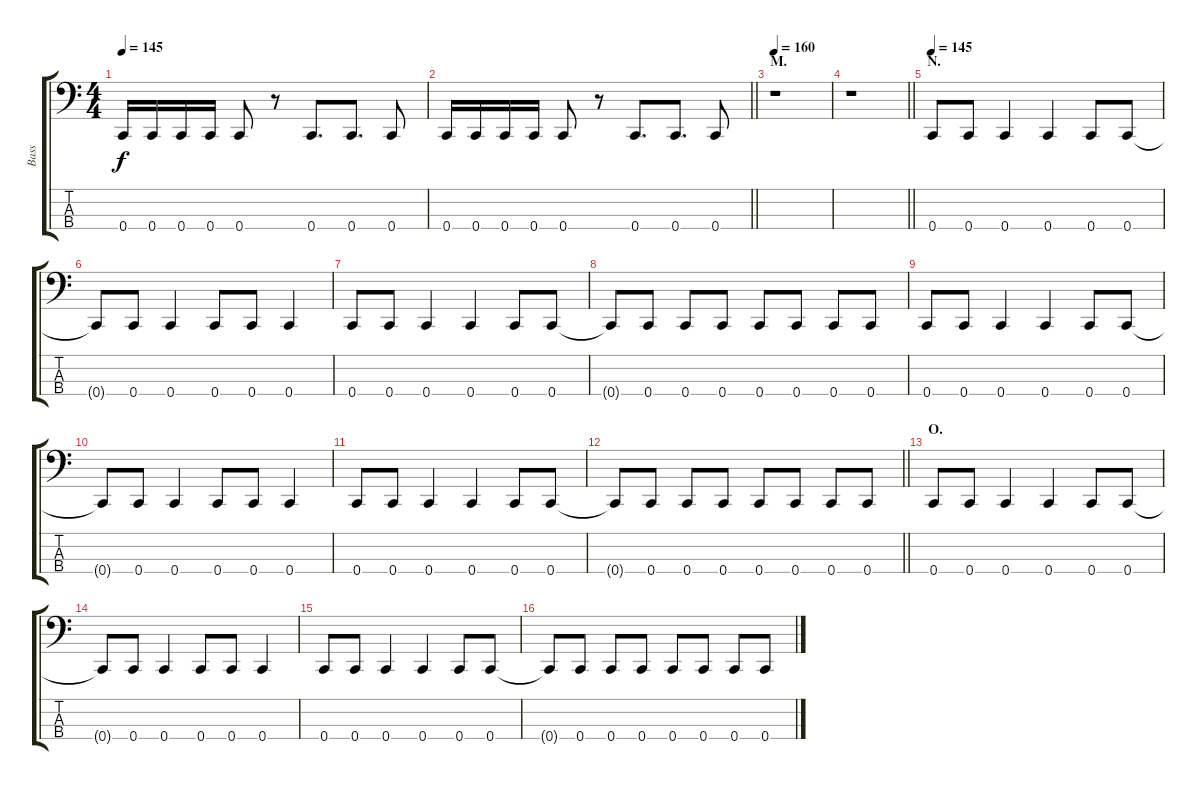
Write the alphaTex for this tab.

\track ("Bass" "Bass") {instrument electricbasspick}
\staff {score tabs}
\tuning (F2 C2 G1 C1) {hide}
\ts (4 4)
\tempo 145
\clef f4
\ks c
0.4.16{dy f} 0.4.16 0.4.16 0.4.16 0.4.8 r.8 0.4.8{d} 0.4.8{d} 0.4.8 |
\barLineRight lightlight
0.4.16 0.4.16 0.4.16 0.4.16 0.4.8 r.8 0.4.8{d} 0.4.8{d} 0.4.8 |
\section ("" "M.")
\tempo 160
r.1 |
\barLineRight lightlight
r.1 |
\section ("" "N.")
\tempo 145
0.4.8 0.4.8 0.4.4 0.4.4 0.4.8 0.4.8 |
0.4{t}.8 0.4.8 0.4.4 0.4.8 0.4.8 0.4.4 |
0.4.8 0.4.8 0.4.4 0.4.4 0.4.8 0.4.8 |
0.4{t}.8 0.4.8 0.4.8 0.4.8 0.4.8 0.4.8 0.4.8 0.4.8 |
0.4.8 0.4.8 0.4.4 0.4.4 0.4.8 0.4.8 |
0.4{t}.8 0.4.8 0.4.4 0.4.8 0.4.8 0.4.4 |
0.4.8 0.4.8 0.4.4 0.4.4 0.4.8 0.4.8 |
\barLineRight lightlight
0.4{t}.8 0.4.8 0.4.8 0.4.8 0.4.8 0.4.8 0.4.8 0.4.8 |
\section ("" "O.")
0.4.8 0.4.8 0.4.4 0.4.4 0.4.8 0.4.8 |
0.4{t}.8 0.4.8 0.4.4 0.4.8 0.4.8 0.4.4 |
0.4.8 0.4.8 0.4.4 0.4.4 0.4.8 0.4.8 |
0.4{t}.8 0.4.8 0.4.8 0.4.8 0.4.8 0.4.8 0.4.8 0.4.8
